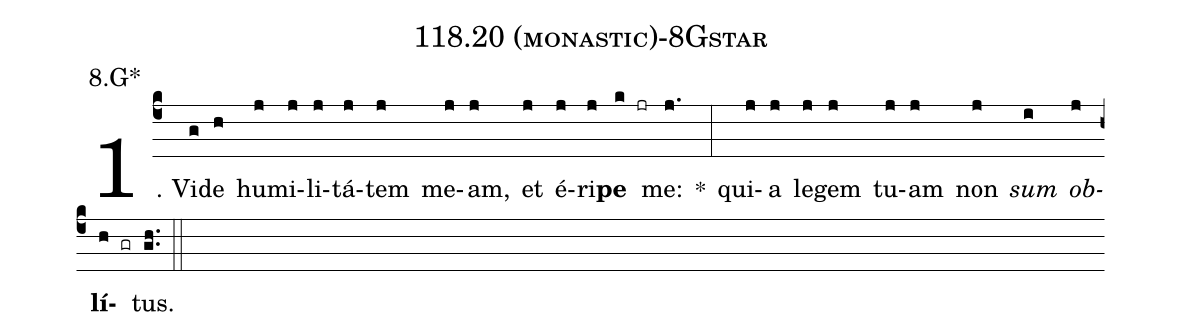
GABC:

name: 118.20 (monastic)-8Gstar;
annotation: 8.G*;
%%
(c4)1. Vi(g)de(h) hu(j)mi(j)li(j)tá(j)tem(j) me(j)am,(j) et(j) é(j)ri(j)<b>pe</b>(k jr) me:(j.) *(:) qui(j)a(j) le(j)gem(j) tu(j)am(j) non(j) <i>sum</i>(i) <i>ob</i>(j)<b>lí</b>(h gr)tus.(gh..) (::)
